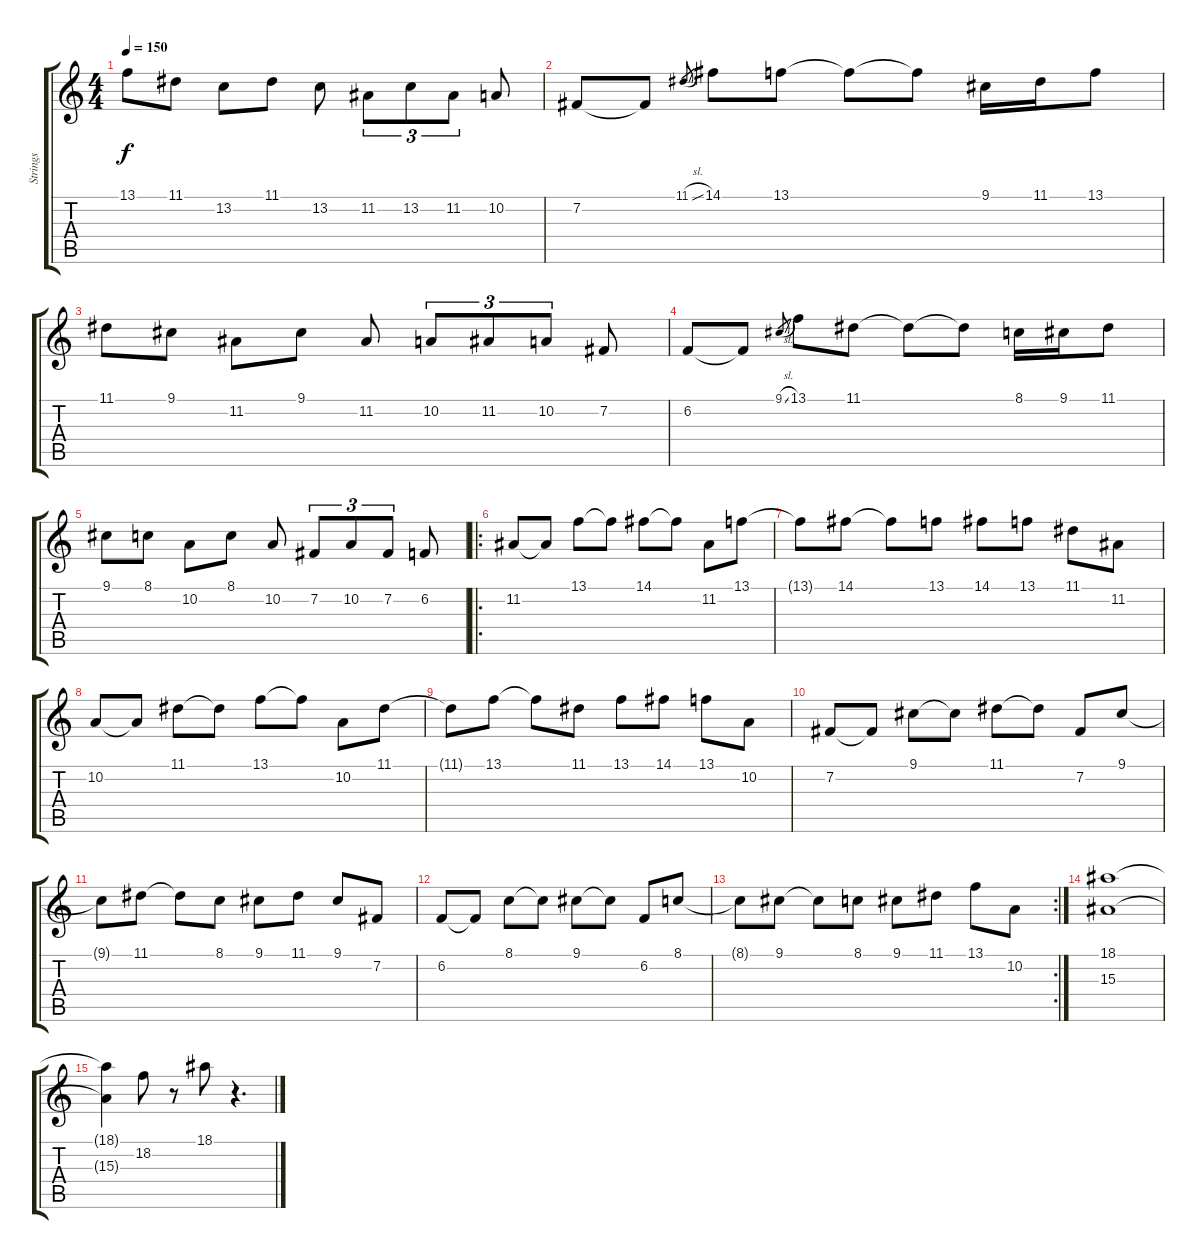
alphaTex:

\track ("Strings" "Strings") {instrument stringensemble1}
\staff {score tabs}
\tuning (E4 B3 G3 D3 A2 E2) {hide}
\ts (4 4)
\tempo 150
\clef g2
\ks c
13.1.8{dy f} 11.1.8 13.2.8 11.1.8 13.2.8 11.2.8{tu (3 2)} 13.2.8{tu (3 2)} 11.2.8{tu (3 2)} 10.2.8 |
7.2.8 7.2{t}.8 11.1{sl}.8{gr} 14.1.8 13.1.8 13.1{t}.8 13.1{t}.8 9.1.16 11.1.16 13.1.8 |
11.1.8 9.1.8 11.2.8 9.1.8 11.2.8 10.2.8{tu (3 2)} 11.2.8{tu (3 2)} 10.2.8{tu (3 2)} 7.2.8 |
6.2.8 6.2{t}.8 9.1{sl}.8{gr} 13.1.8 11.1.8 11.1{t}.8 11.1{t}.8 8.1.16 9.1.16 11.1.8 |
9.1.8 8.1.8 10.2.8 8.1.8 10.2.8 7.2.8{tu (3 2)} 10.2.8{tu (3 2)} 7.2.8{tu (3 2)} 6.2.8 |
\ro
11.2.8 11.2{t}.8 13.1.8 13.1{t}.8 14.1.8 14.1{t}.8 11.2.8 13.1.8 |
13.1{t}.8 14.1.8 14.1{t}.8 13.1.8 14.1.8 13.1.8 11.1.8 11.2.8 |
10.2.8 10.2{t}.8 11.1.8 11.1{t}.8 13.1.8 13.1{t}.8 10.2.8 11.1.8 |
11.1{t}.8 13.1.8 13.1{t}.8 11.1.8 13.1.8 14.1.8 13.1.8 10.2.8 |
7.2.8 7.2{t}.8 9.1.8 9.1{t}.8 11.1.8 11.1{t}.8 7.2.8 9.1.8 |
9.1{t}.8 11.1.8 11.1{t}.8 8.1.8 9.1.8 11.1.8 9.1.8 7.2.8 |
6.2.8 6.2{t}.8 8.1.8 8.1{t}.8 9.1.8 9.1{t}.8 6.2.8 8.1.8 |
\rc 2
8.1{t}.8 9.1.8 9.1{t}.8 8.1.8 9.1.8 11.1.8 13.1.8 10.2.8 |
(18.1 15.3).1 |
(18.1{t} 15.3{t}).4 18.2.8 r.8 18.1.8 r.4{d}
